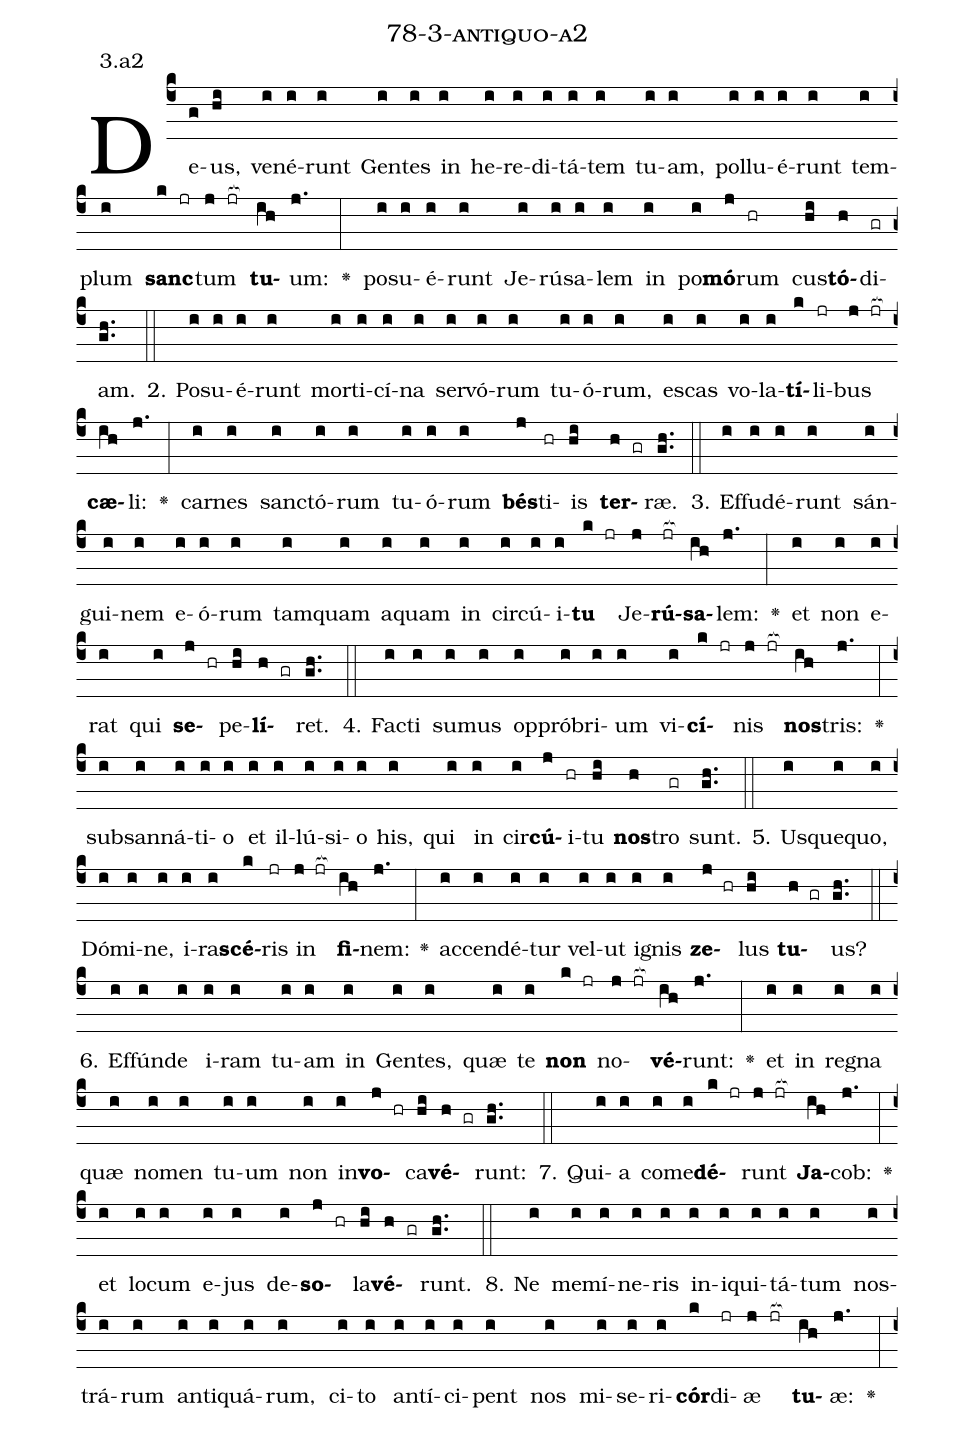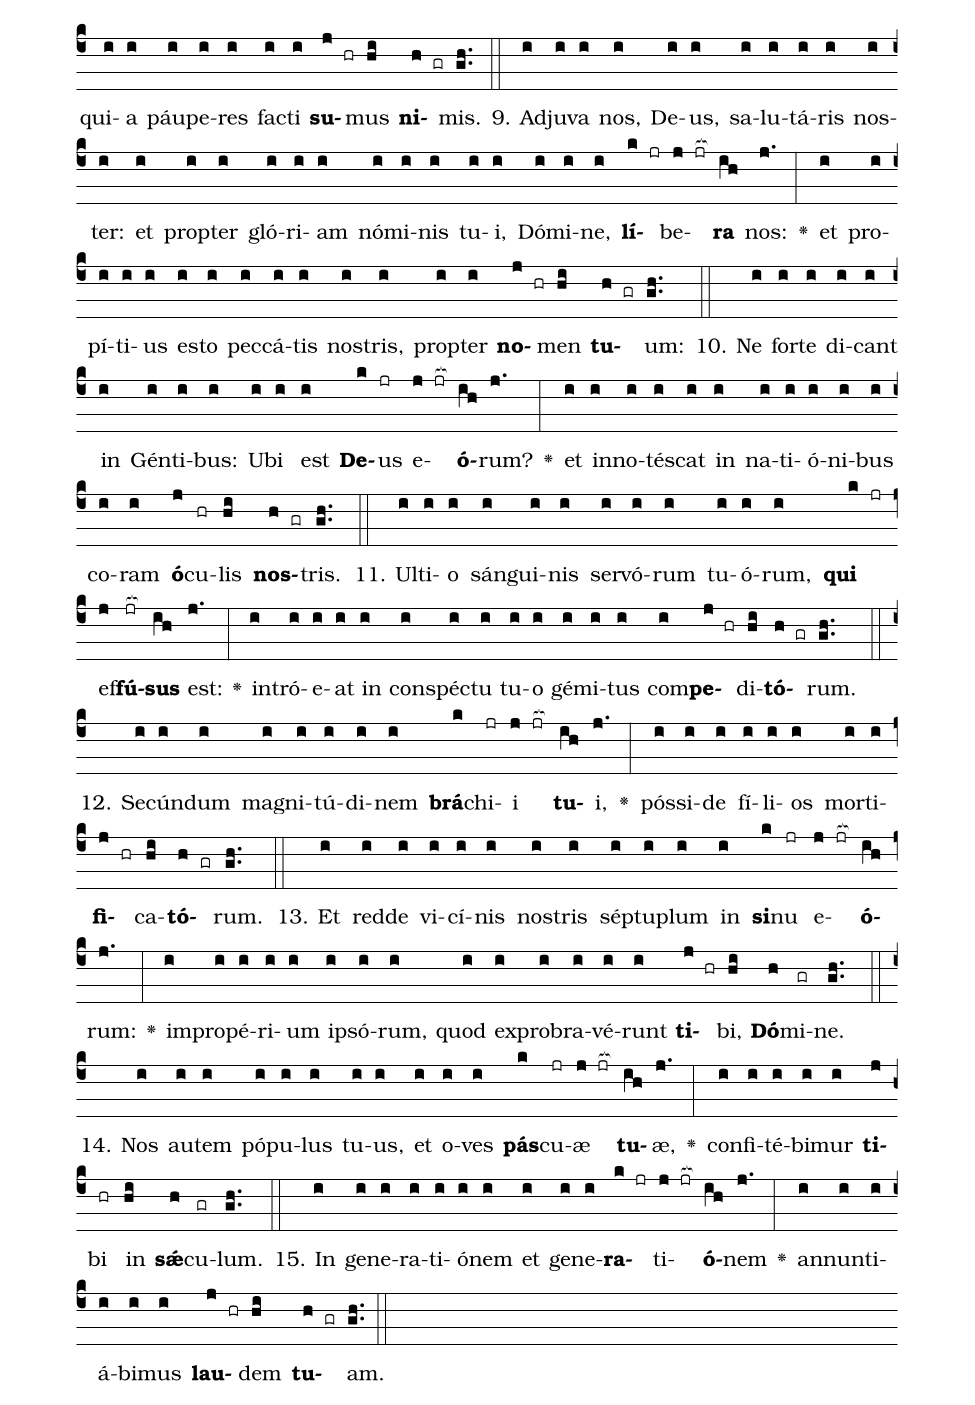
name: 78-3-antiquo-a2;
annotation: 3.a2;
%%
(c4)De(g)us,(hi) ve(i)né(i)runt(i) Gen(i)tes(i) in(i) he(i)re(i)di(i)tá(i)tem(i) tu(i)am,(i) pol(i)lu(i)é(i)runt(i) tem(i)plum(i) <b>sanc</b>(k jr)tum(j jr[ocb:1{]) <b>tu</b>(ih[ocb:0}])um:(j.) <v>\greheightstar</v>(:) po(i)su(i)é(i)runt(i) Je(i)rú(i)sa(i)lem(i) in(i) po(i)<b>mó</b>(j)rum(hr) cus(hi)<b>tó</b>(h)di(gr)am.(gh..) (::)
2. Po(i)su(i)é(i)runt(i) mor(i)ti(i)cí(i)na(i) ser(i)vó(i)rum(i) tu(i)ó(i)rum,(i) es(i)cas(i) vo(i)la(i)<b>tí</b>(k)li(jr)bus(j jr[ocb:1{]) <b>cæ</b>(ih[ocb:0}])li:(j.) <v>\greheightstar</v>(:) car(i)nes(i) sanc(i)tó(i)rum(i) tu(i)ó(i)rum(i) <b>bés</b>(j)ti(hr)is(hi) <b>ter</b>(h gr)ræ.(gh..) (::)
3. Ef(i)fu(i)dé(i)runt(i) sán(i)gui(i)nem(i) e(i)ó(i)rum(i) tam(i)quam(i) a(i)quam(i) in(i) cir(i)cú(i)i(i)<b>tu</b>(k jr) Je(j)<b>rú</b>(jr[ocb:1{])<b>sa</b>(ih[ocb:0}])lem:(j.) <v>\greheightstar</v>(:) et(i) non(i) e(i)rat(i) qui(i) <b>se</b>(j hr)pe(hi)<b>lí</b>(h gr)ret.(gh..) (::)
4. Fac(i)ti(i) su(i)mus(i) op(i)pró(i)bri(i)um(i) vi(i)<b>cí</b>(k jr)nis(j jr[ocb:1{]) <b>nos</b>(ih[ocb:0}])tris:(j.) <v>\greheightstar</v>(:) sub(i)san(i)ná(i)ti(i)o(i) et(i) il(i)lú(i)si(i)o(i) his,(i) qui(i) in(i) cir(i)<b>cú</b>(j)i(hr)tu(hi) <b>nos</b>(h)tro(gr) sunt.(gh..) (::)
5. Us(i)que(i)quo,(i) Dó(i)mi(i)ne,(i) i(i)ra(i)<b>scé</b>(k)ris(jr) in(j jr[ocb:1{]) <b>fi</b>(ih[ocb:0}])nem:(j.) <v>\greheightstar</v>(:) ac(i)cen(i)dé(i)tur(i) vel(i)ut(i) i(i)gnis(i) <b>ze</b>(j hr)lus(hi) <b>tu</b>(h gr)us?(gh..) (::)
6. Ef(i)fún(i)de(i) i(i)ram(i) tu(i)am(i) in(i) Gen(i)tes,(i) quæ(i) te(i) <b>non</b>(k jr) no(j jr[ocb:1{])<b>vé</b>(ih[ocb:0}])runt:(j.) <v>\greheightstar</v>(:) et(i) in(i) re(i)gna(i) quæ(i) no(i)men(i) tu(i)um(i) non(i) in(i)<b>vo</b>(j hr)ca(hi)<b>vé</b>(h gr)runt:(gh..) (::)
7. Qui(i)a(i) com(i)e(i)<b>dé</b>(k jr)runt(j jr[ocb:1{]) <b>Ja</b>(ih[ocb:0}])cob:(j.) <v>\greheightstar</v>(:) et(i) lo(i)cum(i) e(i)jus(i) de(i)<b>so</b>(j hr)la(hi)<b>vé</b>(h gr)runt.(gh..) (::)
8. Ne(i) me(i)mí(i)ne(i)ris(i) in(i)i(i)qui(i)tá(i)tum(i) nos(i)trá(i)rum(i) an(i)ti(i)quá(i)rum,(i) ci(i)to(i) an(i)tí(i)ci(i)pent(i) nos(i) mi(i)se(i)ri(i)<b>cór</b>(k)di(jr)æ(j jr[ocb:1{]) <b>tu</b>(ih[ocb:0}])æ:(j.) <v>\greheightstar</v>(:) qui(i)a(i) páu(i)pe(i)res(i) fac(i)ti(i) <b>su</b>(j hr)mus(hi) <b>ni</b>(h gr)mis.(gh..) (::)
9. Ad(i)ju(i)va(i) nos,(i) De(i)us,(i) sa(i)lu(i)tá(i)ris(i) nos(i)ter:(i) et(i) prop(i)ter(i) gló(i)ri(i)am(i) nó(i)mi(i)nis(i) tu(i)i,(i) Dó(i)mi(i)ne,(i) <b>lí</b>(k jr)be(j jr[ocb:1{])<b>ra</b>(ih[ocb:0}]) nos:(j.) <v>\greheightstar</v>(:) et(i) pro(i)pí(i)ti(i)us(i) es(i)to(i) pec(i)cá(i)tis(i) nos(i)tris,(i) prop(i)ter(i) <b>no</b>(j hr)men(hi) <b>tu</b>(h gr)um:(gh..) (::)
10. Ne(i) for(i)te(i) di(i)cant(i) in(i) Gén(i)ti(i)bus:(i) U(i)bi(i) est(i) <b>De</b>(k)us(jr) e(j jr[ocb:1{])<b>ó</b>(ih[ocb:0}])rum?(j.) <v>\greheightstar</v>(:) et(i) in(i)no(i)tés(i)cat(i) in(i) na(i)ti(i)ó(i)ni(i)bus(i) co(i)ram(i) <b>ó</b>(j)cu(hr)lis(hi) <b>nos</b>(h gr)tris.(gh..) (::)
11. Ul(i)ti(i)o(i) sán(i)gui(i)nis(i) ser(i)vó(i)rum(i) tu(i)ó(i)rum,(i) <b>qui</b>(k jr) ef(j)<b>fú</b>(jr[ocb:1{])<b>sus</b>(ih[ocb:0}]) est:(j.) <v>\greheightstar</v>(:) in(i)tró(i)e(i)at(i) in(i) con(i)spéc(i)tu(i) tu(i)o(i) gé(i)mi(i)tus(i) com(i)<b>pe</b>(j hr)di(hi)<b>tó</b>(h gr)rum.(gh..) (::)
12. Se(i)cún(i)dum(i) ma(i)gni(i)tú(i)di(i)nem(i) <b>brá</b>(k)chi(jr)i(j jr[ocb:1{]) <b>tu</b>(ih[ocb:0}])i,(j.) <v>\greheightstar</v>(:) pós(i)si(i)de(i) fí(i)li(i)os(i) mor(i)ti(i)<b>fi</b>(j hr)ca(hi)<b>tó</b>(h gr)rum.(gh..) (::)
13. Et(i) red(i)de(i) vi(i)cí(i)nis(i) nos(i)tris(i) sép(i)tu(i)plum(i) in(i) <b>si</b>(k)nu(jr) e(j jr[ocb:1{])<b>ó</b>(ih[ocb:0}])rum:(j.) <v>\greheightstar</v>(:) im(i)pro(i)pé(i)ri(i)um(i) ip(i)só(i)rum,(i) quod(i) ex(i)pro(i)bra(i)vé(i)runt(i) <b>ti</b>(j hr)bi,(hi) <b>Dó</b>(h)mi(gr)ne.(gh..) (::)
14. Nos(i) au(i)tem(i) pó(i)pu(i)lus(i) tu(i)us,(i) et(i) o(i)ves(i) <b>pás</b>(k)cu(jr)æ(j jr[ocb:1{]) <b>tu</b>(ih[ocb:0}])æ,(j.) <v>\greheightstar</v>(:) con(i)fi(i)té(i)bi(i)mur(i) <b>ti</b>(j)bi(hr) in(hi) <b>sǽ</b>(h)cu(gr)lum.(gh..) (::)
15. In(i) ge(i)ne(i)ra(i)ti(i)ó(i)nem(i) et(i) ge(i)ne(i)<b>ra</b>(k jr)ti(j jr[ocb:1{])<b>ó</b>(ih[ocb:0}])nem(j.) <v>\greheightstar</v>(:) an(i)nun(i)ti(i)á(i)bi(i)mus(i) <b>lau</b>(j hr)dem(hi) <b>tu</b>(h gr)am.(gh..) (::)
